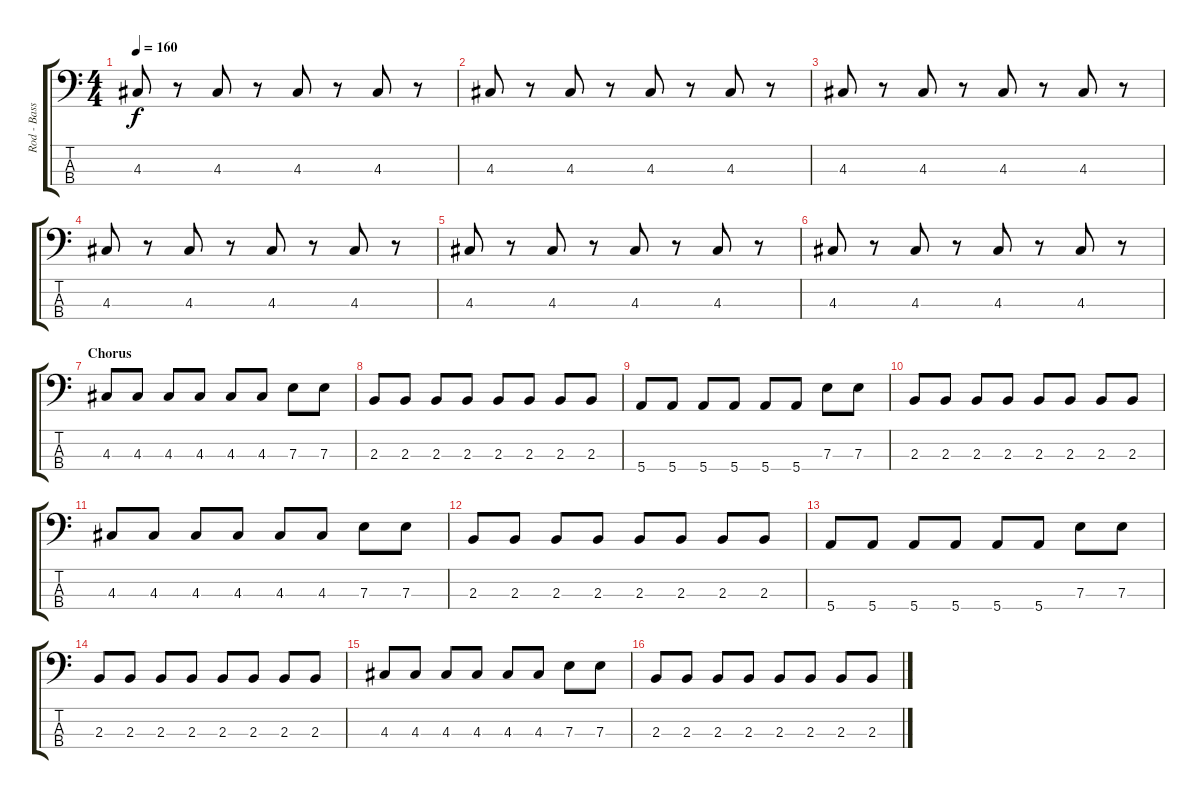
\track ("Rod - Bass" "Rod - Bass") {instrument electricbasspick}
\staff {score tabs}
\tuning (G2 D2 A1 E1) {hide}
\ts (4 4)
\tempo 160
\clef f4
\ks c
4.3.8{dy f} r.8 4.3.8 r.8 4.3.8 r.8 4.3.8 r.8 |
4.3.8 r.8 4.3.8 r.8 4.3.8 r.8 4.3.8 r.8 |
4.3.8 r.8 4.3.8 r.8 4.3.8 r.8 4.3.8 r.8 |
4.3.8 r.8 4.3.8 r.8 4.3.8 r.8 4.3.8 r.8 |
4.3.8 r.8 4.3.8 r.8 4.3.8 r.8 4.3.8 r.8 |
4.3.8 r.8 4.3.8 r.8 4.3.8 r.8 4.3.8 r.8 |
\section ("" "Chorus")
4.3.8 4.3.8 4.3.8 4.3.8 4.3.8 4.3.8 7.3.8 7.3.8 |
2.3.8 2.3.8 2.3.8 2.3.8 2.3.8 2.3.8 2.3.8 2.3.8 |
5.4.8 5.4.8 5.4.8 5.4.8 5.4.8 5.4.8 7.3.8 7.3.8 |
2.3.8 2.3.8 2.3.8 2.3.8 2.3.8 2.3.8 2.3.8 2.3.8 |
4.3.8 4.3.8 4.3.8 4.3.8 4.3.8 4.3.8 7.3.8 7.3.8 |
2.3.8 2.3.8 2.3.8 2.3.8 2.3.8 2.3.8 2.3.8 2.3.8 |
5.4.8 5.4.8 5.4.8 5.4.8 5.4.8 5.4.8 7.3.8 7.3.8 |
2.3.8 2.3.8 2.3.8 2.3.8 2.3.8 2.3.8 2.3.8 2.3.8 |
4.3.8 4.3.8 4.3.8 4.3.8 4.3.8 4.3.8 7.3.8 7.3.8 |
2.3.8 2.3.8 2.3.8 2.3.8 2.3.8 2.3.8 2.3.8 2.3.8
